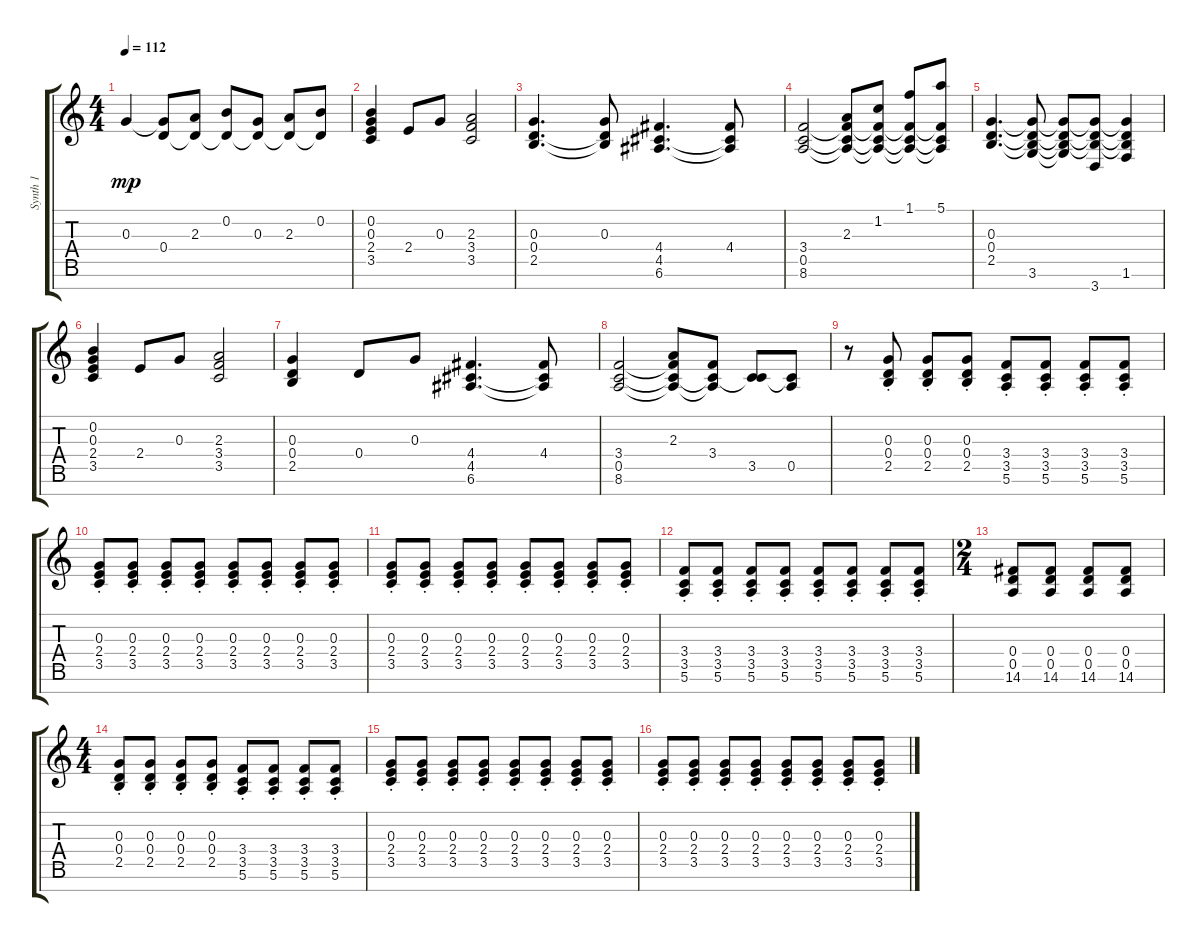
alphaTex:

\track ("Synth 1" "Synth 1") {instrument acousticgrandpiano}
\staff {score tabs}
\tuning (E5 B4 G4 D4 A3 E3 B2) {hide}
\ts (4 4)
\tempo 112
\clef g2
\ks c
0.3.4{dy mp} (0.3{t} 0.4).8 (2.3 0.4{t}).8 (0.2 0.4{t}).8 (0.3 0.4{t}).8 (2.3 0.4{t}).8 (0.2 0.4{t}).8 |
(0.2 0.3 2.4 3.5).4 2.4.8 0.3.8 (2.3 3.4 3.5).2 |
(0.3 0.4 2.5).4{d} (0.3 0.4{t} 2.5{t}).8 (4.4 4.5 6.6).4{d} (4.4 4.5{t} 6.6{t}).8 |
(3.4 0.5 8.6).2 (2.3 3.4{t} 0.5{t} 8.6{t}).8 (1.2 3.4{t} 0.5{t} 8.6{t}).8 (1.1 3.4{t} 0.5{t} 8.6{t}).8 (5.1 3.4{t} 0.5{t} 8.6{t}).8 |
(0.3 0.4 2.5).4{d} (0.3{t} 0.4{t} 2.5{t} 3.6).8 (0.3{t} 0.4{t} 2.5{t} 3.6{t}).8 (0.3{t} 0.4{t} 2.5{t} 3.7).8 (0.3{t} 0.4{t} 2.5{t} 1.6).4 |
(0.2 0.3 2.4 3.5).4 2.4.8 0.3.8 (2.3 3.4 3.5).2 |
(0.3 0.4 2.5).4 0.4.8 0.3.8 (4.4 4.5 6.6).4{d} (4.4 4.5{t} 6.6{t}).8 |
(3.4 0.5 8.6).2 (2.3 3.4{t} 0.5{t} 8.6{t}).8 (3.4 0.5{t} 8.6{t}).8 (3.5 8.6{t}).8 (0.5 8.6{t}).8 |
r.8 (0.3{st} 0.4{st} 2.5{st}).8 (0.3{st} 0.4{st} 2.5{st}).8 (0.3{st} 0.4{st} 2.5{st}).8 (3.4{st} 3.5{st} 5.6{st}).8 (3.4{st} 3.5{st} 5.6{st}).8 (3.4{st} 3.5{st} 5.6{st}).8 (3.4{st} 3.5{st} 5.6{st}).8 |
(0.3{st} 2.4{st} 3.5{st}).8 (0.3{st} 2.4{st} 3.5{st}).8 (0.3{st} 2.4{st} 3.5{st}).8 (0.3{st} 2.4{st} 3.5{st}).8 (0.3{st} 2.4{st} 3.5{st}).8 (0.3{st} 2.4{st} 3.5{st}).8 (0.3{st} 2.4{st} 3.5{st}).8 (0.3{st} 2.4{st} 3.5{st}).8 |
(0.3{st} 2.4{st} 3.5{st}).8 (0.3{st} 2.4{st} 3.5{st}).8 (0.3{st} 2.4{st} 3.5{st}).8 (0.3{st} 2.4{st} 3.5{st}).8 (0.3{st} 2.4{st} 3.5{st}).8 (0.3{st} 2.4{st} 3.5{st}).8 (0.3{st} 2.4{st} 3.5{st}).8 (0.3{st} 2.4{st} 3.5{st}).8 |
(3.4{st} 3.5{st} 5.6{st}).8 (3.4{st} 3.5{st} 5.6{st}).8 (3.4{st} 3.5{st} 5.6{st}).8 (3.4{st} 3.5{st} 5.6{st}).8 (3.4{st} 3.5{st} 5.6{st}).8 (3.4{st} 3.5{st} 5.6{st}).8 (3.4{st} 3.5{st} 5.6{st}).8 (3.4{st} 3.5{st} 5.6{st}).8 |
\ts (2 4)
(0.4 0.5 14.6).8 (0.4 0.5 14.6).8 (0.4 0.5 14.6).8 (0.4 0.5 14.6).8 |
\ts (4 4)
(0.3{st} 0.4{st} 2.5{st}).8 (0.3{st} 0.4{st} 2.5{st}).8 (0.3{st} 0.4{st} 2.5{st}).8 (0.3{st} 0.4{st} 2.5{st}).8 (3.4{st} 3.5{st} 5.6{st}).8 (3.4{st} 3.5{st} 5.6{st}).8 (3.4{st} 3.5{st} 5.6{st}).8 (3.4{st} 3.5{st} 5.6{st}).8 |
(0.3{st} 2.4{st} 3.5{st}).8 (0.3{st} 2.4{st} 3.5{st}).8 (0.3{st} 2.4{st} 3.5{st}).8 (0.3{st} 2.4{st} 3.5{st}).8 (0.3{st} 2.4{st} 3.5{st}).8 (0.3{st} 2.4{st} 3.5{st}).8 (0.3{st} 2.4{st} 3.5{st}).8 (0.3{st} 2.4{st} 3.5{st}).8 |
(0.3{st} 2.4{st} 3.5{st}).8 (0.3{st} 2.4{st} 3.5{st}).8 (0.3{st} 2.4{st} 3.5{st}).8 (0.3{st} 2.4{st} 3.5{st}).8 (0.3{st} 2.4{st} 3.5{st}).8 (0.3{st} 2.4{st} 3.5{st}).8 (0.3{st} 2.4{st} 3.5{st}).8 (0.3{st} 2.4{st} 3.5{st}).8
